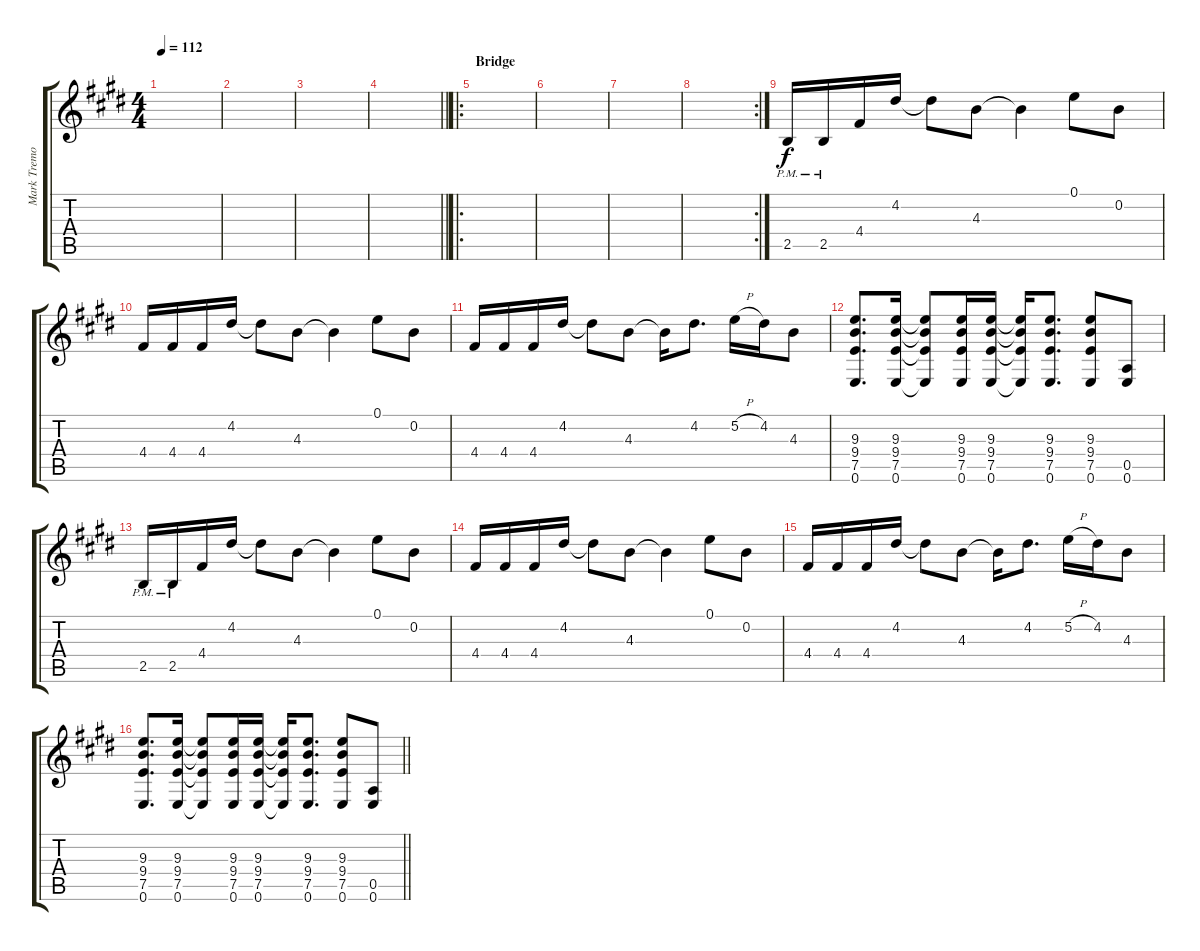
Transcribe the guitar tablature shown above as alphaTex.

\track ("Mark Tremonti" "Mark Tremo") {instrument electricguitarclean}
\staff {score tabs}
\tuning (E4 B3 G3 D3 A2 E2) {hide}
\ts (4 4)
\tempo 112
\clef g2
\ks c#minor
|
|
|
\barLineRight lightlight
|
\ro
\section ("" "Bridge")
|
|
|
\rc 2
|
2.5{pm}.16 2.5{pm}.16 4.4.16 4.2.16 4.2{t}.8 4.3.8 4.3{t}.4 0.1.8 0.2.8 |
4.4.16 4.4.16 4.4.16 4.2.16 4.2{t}.8 4.3.8 4.3{t}.4 0.1.8 0.2.8 |
4.4.16 4.4.16 4.4.16 4.2.16 4.2{t}.8 4.3.8 4.3{t}.16 4.2.8{d} 5.2{h}.16 4.2.16 4.3.8 |
(9.3 9.4 7.5 0.6).8{d} (9.3 9.4 7.5 0.6).16 (9.3{t} 9.4{t} 7.5{t} 0.6{t}).8 (9.3 9.4 7.5 0.6).16 (9.3 9.4 7.5 0.6).16 (9.3{t} 9.4{t} 7.5{t} 0.6{t}).16 (9.3 9.4 7.5 0.6).8{d} (9.3 9.4 7.5 0.6).8 (0.5 0.6).8 |
2.5{pm}.16 2.5{pm}.16 4.4.16 4.2.16 4.2{t}.8 4.3.8 4.3{t}.4 0.1.8 0.2.8 |
4.4.16 4.4.16 4.4.16 4.2.16 4.2{t}.8 4.3.8 4.3{t}.4 0.1.8 0.2.8 |
4.4.16 4.4.16 4.4.16 4.2.16 4.2{t}.8 4.3.8 4.3{t}.16 4.2.8{d} 5.2{h}.16 4.2.16 4.3.8 |
\barLineRight lightlight
(9.3 9.4 7.5 0.6).8{d} (9.3 9.4 7.5 0.6).16 (9.3{t} 9.4{t} 7.5{t} 0.6{t}).8 (9.3 9.4 7.5 0.6).16 (9.3 9.4 7.5 0.6).16 (9.3{t} 9.4{t} 7.5{t} 0.6{t}).16 (9.3 9.4 7.5 0.6).8{d} (9.3 9.4 7.5 0.6).8 (0.5 0.6).8
